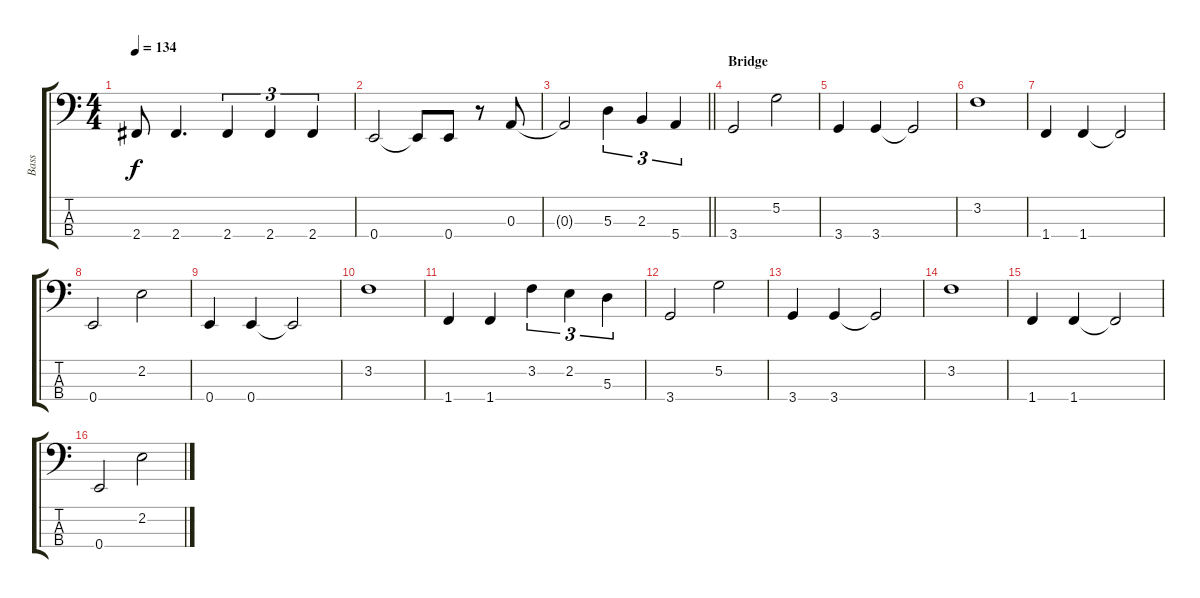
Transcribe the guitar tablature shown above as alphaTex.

\track ("Bass" "Bass") {instrument electricbassfinger}
\staff {score tabs}
\tuning (G2 D2 A1 E1) {hide}
\ts (4 4)
\tempo 134
\clef f4
\ks c
2.4{t}.8{dy f} 2.4.4{d} 2.4.4{tu (3 2)} 2.4.4{tu (3 2)} 2.4.4{tu (3 2)} |
0.4.2 0.4{t}.8 0.4.8 r.8 0.3.8 |
\barLineRight lightlight
0.3{t}.2 5.3.4{tu (3 2)} 2.3.4{tu (3 2)} 5.4.4{tu (3 2)} |
\section ("" "Bridge")
3.4.2 5.2.2 |
3.4.4 3.4.4 3.4{t}.2 |
3.2.1 |
1.4.4 1.4.4 1.4{t}.2 |
0.4.2 2.2.2 |
0.4.4 0.4.4 0.4{t}.2 |
3.2.1 |
1.4.4 1.4.4 3.2.4{tu (3 2)} 2.2.4{tu (3 2)} 5.3.4{tu (3 2)} |
3.4.2 5.2.2 |
3.4.4 3.4.4 3.4{t}.2 |
3.2.1 |
1.4.4 1.4.4 1.4{t}.2 |
0.4.2 2.2.2
